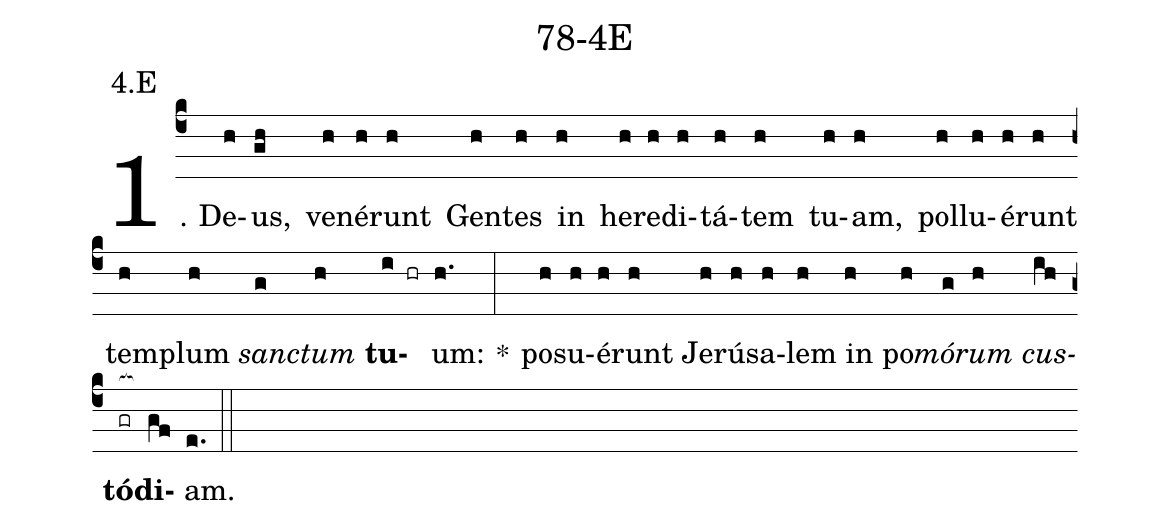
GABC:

name: 78-4E;
annotation: 4.E;
%%
(c4)1. De(h)us,(gh) ve(h)né(h)runt(h) Gen(h)tes(h) in(h) he(h)re(h)di(h)tá(h)tem(h) tu(h)am,(h) pol(h)lu(h)é(h)runt(h) tem(h)plum(h) <i>sanc</i>(g)<i>tum</i>(h) <b>tu</b>(i hr)um:(h.) *(:) po(h)su(h)é(h)runt(h) Je(h)rú(h)sa(h)lem(h) in(h) po(h)<i>mó</i>(g)<i>rum</i>(h) <i>cus</i>(ih)<b>tó</b>(gr[ocb:1{])<b>di</b>(gf[ocb:0}])am.(e.) (::)
